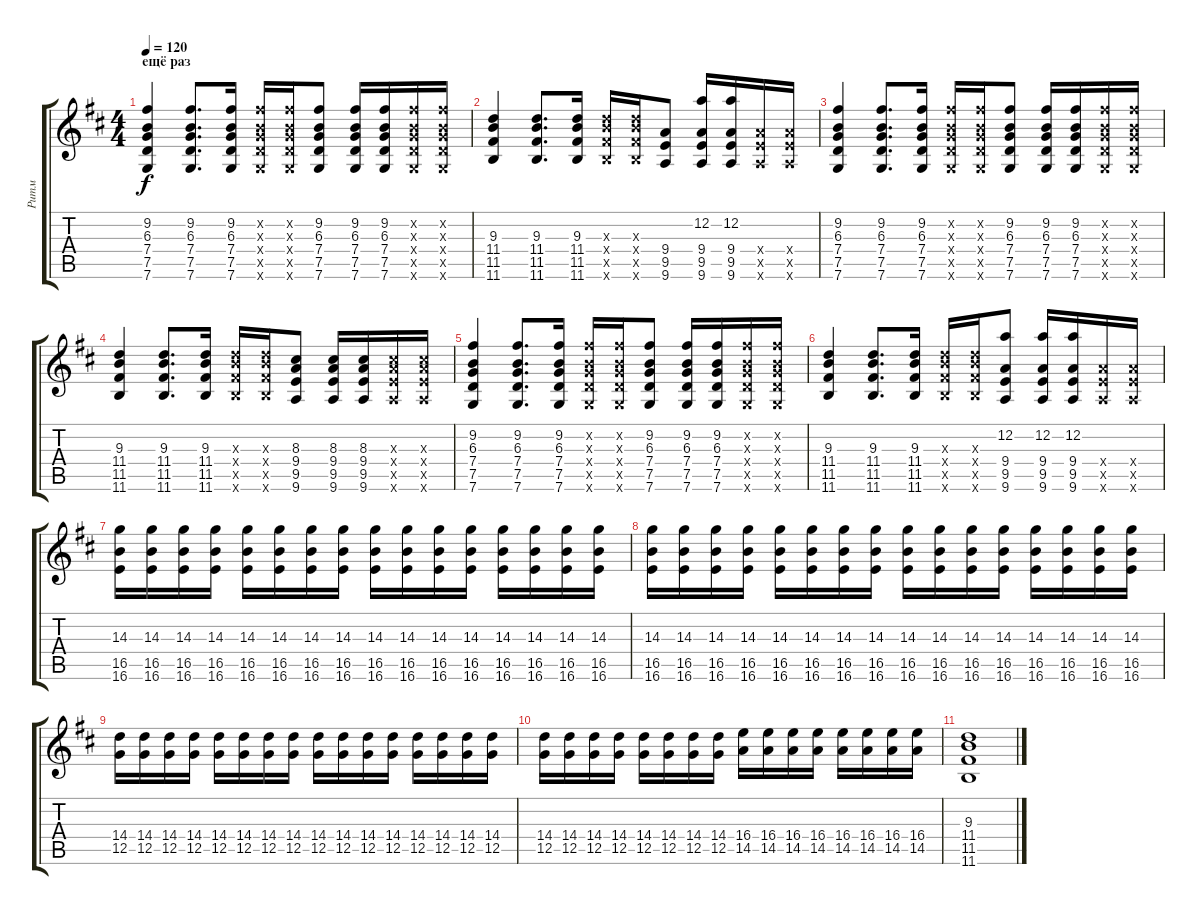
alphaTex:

\track ("Ритм" "Ритм") {instrument overdrivenguitar}
\staff {score tabs}
\tuning (D4 A3 F3 C3 G2 C2) {hide}
\ts (4 4)
\section ("" "ещё раз")
\tempo 120
\clef g2
\ks d
(9.2 6.3 7.4 7.5 7.6).4{dy f} (9.2 6.3 7.4 7.5 7.6).8{d} (9.2 6.3 7.4 7.5 7.6).16 (9.2{x} 6.3{x} 7.4{x} 7.5{x} 7.6{x}).16 (9.2{x} 6.3{x} 7.4{x} 7.5{x} 7.6{x}).16 (9.2 6.3 7.4 7.5 7.6).8 (9.2 6.3 7.4 7.5 7.6).16 (9.2 6.3 7.4 7.5 7.6).16 (9.2{x} 6.3{x} 7.4{x} 7.5{x} 7.6{x}).16 (9.2{x} 6.3{x} 7.4{x} 7.5{x} 7.6{x}).16 |
(9.3 11.4 11.5 11.6).4 (9.3 11.4 11.5 11.6).8{d} (9.3 11.4 11.5 11.6).16 (9.3{x} 11.4{x} 11.5{x} 11.6{x}).16 (9.3{x} 11.4{x} 11.5{x} 11.6{x}).16 (9.4 9.5 9.6).8 (12.2 9.4 9.5 9.6).16 (12.2 9.4 9.5 9.6).16 (9.4{x} 9.5{x} 9.6{x}).16 (9.4{x} 9.5{x} 9.6{x}).16 |
(9.2 6.3 7.4 7.5 7.6).4 (9.2 6.3 7.4 7.5 7.6).8{d} (9.2 6.3 7.4 7.5 7.6).16 (9.2{x} 6.3{x} 7.4{x} 7.5{x} 7.6{x}).16 (9.2{x} 6.3{x} 7.4{x} 7.5{x} 7.6{x}).16 (9.2 6.3 7.4 7.5 7.6).8 (9.2 6.3 7.4 7.5 7.6).16 (9.2 6.3 7.4 7.5 7.6).16 (9.2{x} 6.3{x} 7.4{x} 7.5{x} 7.6{x}).16 (9.2{x} 6.3{x} 7.4{x} 7.5{x} 7.6{x}).16 |
(9.3 11.4 11.5 11.6).4 (9.3 11.4 11.5 11.6).8{d} (9.3 11.4 11.5 11.6).16 (9.3{x} 11.4{x} 11.5{x} 11.6{x}).16 (9.3{x} 11.4{x} 11.5{x} 11.6{x}).16 (8.3 9.4 9.5 9.6).8 (8.3 9.4 9.5 9.6).16 (8.3 9.4 9.5 9.6).16 (8.3{x} 9.4{x} 9.5{x} 9.6{x}).16 (8.3{x} 9.4{x} 9.5{x} 9.6{x}).16 |
(9.2 6.3 7.4 7.5 7.6).4 (9.2 6.3 7.4 7.5 7.6).8{d} (9.2 6.3 7.4 7.5 7.6).16 (9.2{x} 6.3{x} 7.4{x} 7.5{x} 7.6{x}).16 (9.2{x} 6.3{x} 7.4{x} 7.5{x} 7.6{x}).16 (9.2 6.3 7.4 7.5 7.6).8 (9.2 6.3 7.4 7.5 7.6).16 (9.2 6.3 7.4 7.5 7.6).16 (9.2{x} 6.3{x} 7.4{x} 7.5{x} 7.6{x}).16 (9.2{x} 6.3{x} 7.4{x} 7.5{x} 7.6{x}).16 |
(9.3 11.4 11.5 11.6).4 (9.3 11.4 11.5 11.6).8{d} (9.3 11.4 11.5 11.6).16 (9.3{x} 11.4{x} 11.5{x} 11.6{x}).16 (9.3{x} 11.4{x} 11.5{x} 11.6{x}).16 (12.2 9.4 9.5 9.6).8 (12.2 9.4 9.5 9.6).16 (12.2 9.4 9.5 9.6).16 (9.4{x} 9.5{x} 9.6{x}).16 (9.4{x} 9.5{x} 9.6{x}).16 |
(14.3 16.5 16.6).16 (14.3 16.5 16.6).16 (14.3 16.5 16.6).16 (14.3 16.5 16.6).16 (14.3 16.5 16.6).16 (14.3 16.5 16.6).16 (14.3 16.5 16.6).16 (14.3 16.5 16.6).16 (14.3 16.5 16.6).16 (14.3 16.5 16.6).16 (14.3 16.5 16.6).16 (14.3 16.5 16.6).16 (14.3 16.5 16.6).16 (14.3 16.5 16.6).16 (14.3 16.5 16.6).16 (14.3 16.5 16.6).16 |
(14.3 16.5 16.6).16 (14.3 16.5 16.6).16 (14.3 16.5 16.6).16 (14.3 16.5 16.6).16 (14.3 16.5 16.6).16 (14.3 16.5 16.6).16 (14.3 16.5 16.6).16 (14.3 16.5 16.6).16 (14.3 16.5 16.6).16 (14.3 16.5 16.6).16 (14.3 16.5 16.6).16 (14.3 16.5 16.6).16 (14.3 16.5 16.6).16 (14.3 16.5 16.6).16 (14.3 16.5 16.6).16 (14.3 16.5 16.6).16 |
(14.4 12.5).16 (14.4 12.5).16 (14.4 12.5).16 (14.4 12.5).16 (14.4 12.5).16 (14.4 12.5).16 (14.4 12.5).16 (14.4 12.5).16 (14.4 12.5).16 (14.4 12.5).16 (14.4 12.5).16 (14.4 12.5).16 (14.4 12.5).16 (14.4 12.5).16 (14.4 12.5).16 (14.4 12.5).16 |
(14.4 12.5).16 (14.4 12.5).16 (14.4 12.5).16 (14.4 12.5).16 (14.4 12.5).16 (14.4 12.5).16 (14.4 12.5).16 (14.4 12.5).16 (16.4 14.5).16 (16.4 14.5).16 (16.4 14.5).16 (16.4 14.5).16 (16.4 14.5).16 (16.4 14.5).16 (16.4 14.5).16 (16.4 14.5).16 |
(9.3 11.4 11.5 11.6).1
